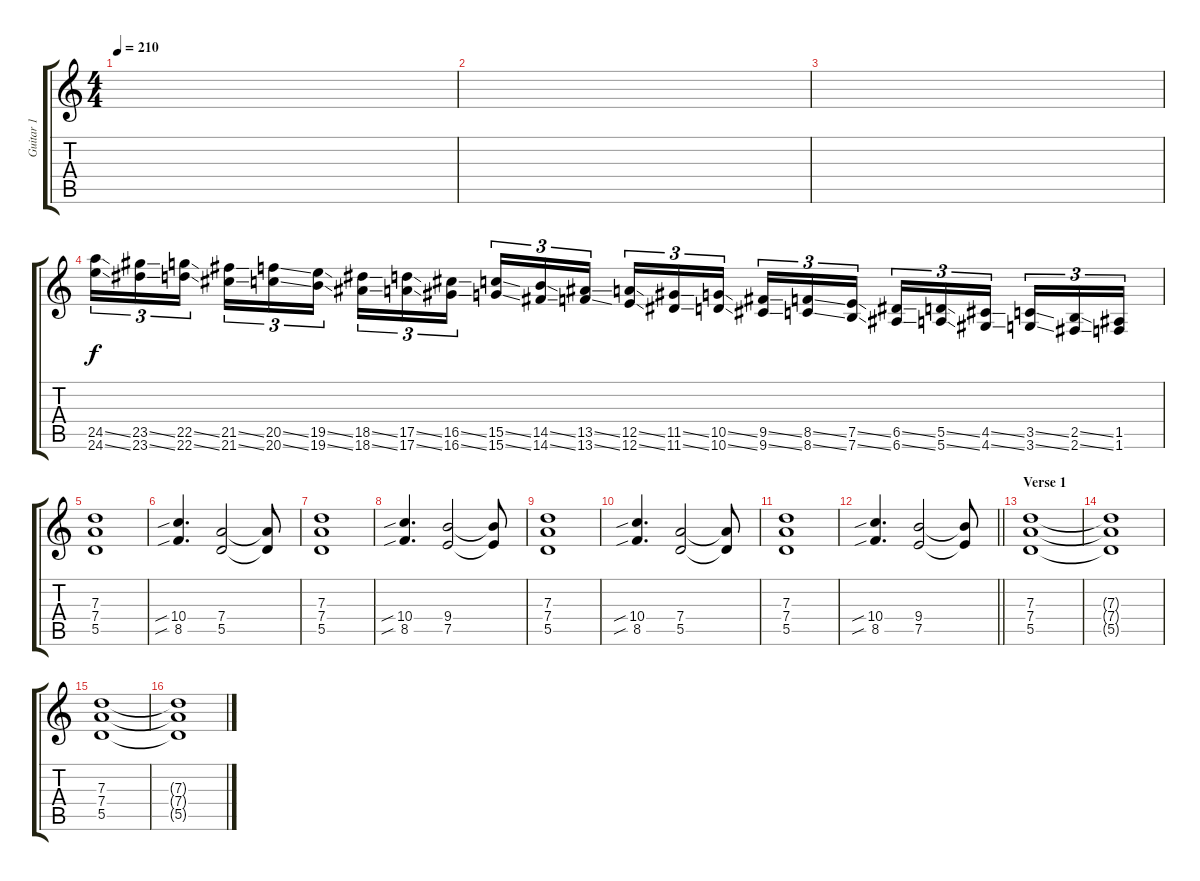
\track ("Guitar 1" "Guitar 1") {instrument distortionguitar}
\staff {score tabs}
\tuning (E4 B3 G3 D3 A2 E2) {hide}
\ts (4 4)
\tempo 210
\clef g2
\ks c
|
|
|
(24.5{ss} 24.6{ss}).16{tu (3 2) instrument guitarfretnoise} (23.5{ss} 23.6{ss}).16{tu (3 2)} (22.5{ss} 22.6{ss}).16{tu (3 2) beam splitsecondary} (21.5{ss} 21.6{ss}).16{tu (3 2)} (20.5{ss} 20.6{ss}).16{tu (3 2)} (19.5{ss} 19.6{ss}).16{tu (3 2)} (18.5{ss} 18.6{ss}).16{tu (3 2)} (17.5{ss} 17.6{ss}).16{tu (3 2)} (16.5{ss} 16.6{ss}).16{tu (3 2) beam splitsecondary} (15.5{ss} 15.6{ss}).16{tu (3 2)} (14.5{ss} 14.6{ss}).16{tu (3 2)} (13.5{ss} 13.6{ss}).16{tu (3 2)} (12.5{ss} 12.6{ss}).16{tu (3 2)} (11.5{ss} 11.6{ss}).16{tu (3 2)} (10.5{ss} 10.6{ss}).16{tu (3 2) beam splitsecondary} (9.5{ss} 9.6{ss}).16{tu (3 2)} (8.5{ss} 8.6{ss}).16{tu (3 2)} (7.5{ss} 7.6{ss}).16{tu (3 2)} (6.5{ss} 6.6{ss}).16{tu (3 2)} (5.5{ss} 5.6{ss}).16{tu (3 2)} (4.5{ss} 4.6{ss}).16{tu (3 2) beam splitsecondary} (3.5{ss} 3.6{ss}).16{tu (3 2)} (2.5{ss} 2.6{ss}).16{tu (3 2)} (1.5 1.6).16{tu (3 2)} |
(7.3 7.4 5.5).1{instrument distortionguitar} |
(10.4{sib} 8.5{sib}).4{d} (7.4 5.5).2 (7.4{t} 5.5{t}).8 |
(7.3 7.4 5.5).1 |
(10.4{sib} 8.5{sib}).4{d} (9.4 7.5).2 (9.4{t} 7.5{t}).8 |
(7.3 7.4 5.5).1 |
(10.4{sib} 8.5{sib}).4{d} (7.4 5.5).2 (7.4{t} 5.5{t}).8 |
(7.3 7.4 5.5).1 |
\barLineRight lightlight
(10.4{sib} 8.5{sib}).4{d} (9.4 7.5).2 (9.4{t} 7.5{t}).8 |
\section ("" "Verse 1")
(7.3 7.4 5.5).1 |
(7.3{t} 7.4{t} 5.5{t}).1 |
(7.3 7.4 5.5).1 |
(7.3{t} 7.4{t} 5.5{t}).1
